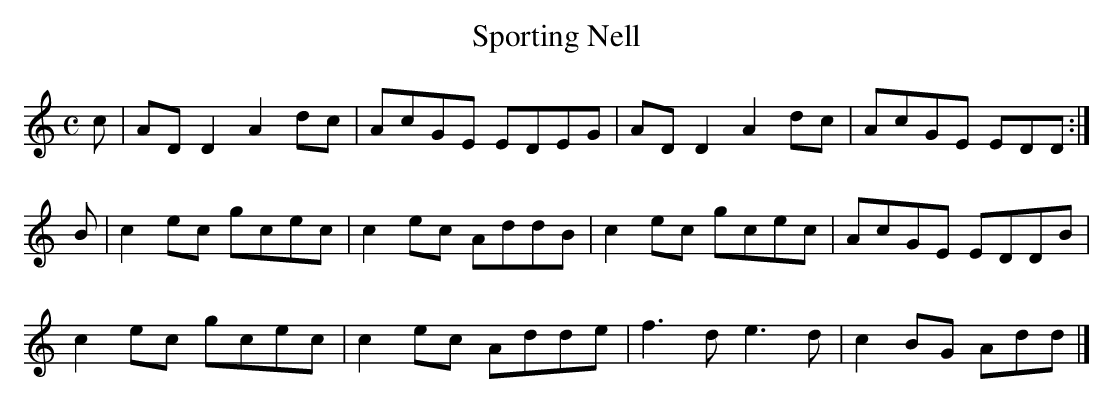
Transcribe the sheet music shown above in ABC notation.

X:1
T:Sporting Nell
M:C
L:1/8
K:D Dorian
c|ADD2 A2dc|AcGE EDEG|ADD2 A2dc|AcGE EDD:|!
B|c2ec gcec|c2ec AddB|c2ec gcec|AcGE EDDB|!
c2ec gcec|c2ec Adde|f3d e3d|c2BG Add|]!
